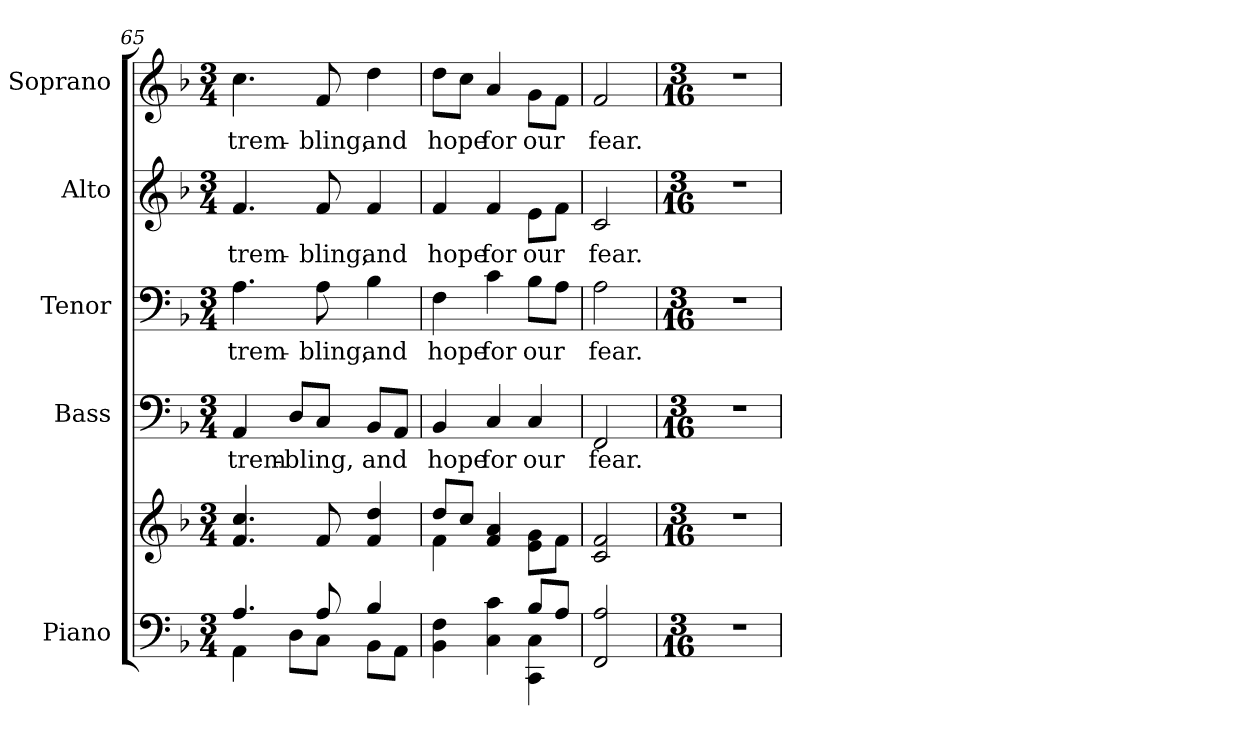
**kern	**kern	**kern	**text	**kern	**text	**kern	**text	**kern	**text
*part5	*part5	*part4	*part4	*part3	*part3	*part2	*part2	*part1	*part1
*staff6	*staff5	*staff4	*staff4	*staff3	*staff3	*staff2	*staff2	*staff1	*staff1
*I"Piano	*	*I"Bass	*	*I"Tenor	*	*I"Alto	*	*I"Soprano	*
*I'Pno.	*	*I'B.	*	*I'T.	*	*I'A.	*	*I'S.	*
!!LO:PB:g=z
*clefF4	*clefG2	*clefF4	*	*clefF4	*	*clefG2	*	*clefG2	*
*k[b-]	*k[b-]	*k[b-]	*	*k[b-]	*	*k[b-]	*	*k[b-]	*
*F:	*F:	*F:	*	*F:	*	*F:	*	*F:	*
*M3/4	*M3/4	*M3/4	*	*M3/4	*	*M3/4	*	*M3/4	*
=65	=65	=65	=65	=65	=65	=65	=65	=65	=65
*^	*	*	*	*	*	*	*	*	*
!	!	!	!	!LO:LY:b:color=#000000	!	!	!	!	!	!
!	!	!	!	!	!	!LO:LY:b:color=#000000	!	!	!	!
!	!	!	!	!	!	!	!	!LO:LY:b:color=#000000	!	!
!	!	!	!	!	!	!	!	!	!	!LO:LY:b:color=#000000
4.Ai/	4AAi\	4.fi/ 4.cci	4AAi/	trem-	4.Ai\	trem-	4.fi/	trem-	4.cci\	trem-
!	!	!	!	!LO:LY:b:color=#000000	!	!	!	!	!	!
.	8Di\L	.	8Di/L	-bling,	.	.	.	.	.	.
!	!	!	!	!	!	!LO:LY:b:color=#000000	!	!	!	!
!	!	!	!	!	!	!	!	!LO:LY:b:color=#000000	!	!
!	!	!	!	!	!	!	!	!	!	!LO:LY:b:color=#000000
8Ai/	8Ci\J	8fi/	8Ci/J	.	8Ai\	-bling,	8fi/	-bling,	8fi/	-bling,
!	!	!	!	!LO:LY:b:color=#000000	!	!	!	!	!	!
!	!	!	!	!	!	!LO:LY:b:color=#000000	!	!	!	!
!	!	!	!	!	!	!	!	!LO:LY:b:color=#000000	!	!
!	!	!	!	!	!	!	!	!	!	!LO:LY:b:color=#000000
4B-i/	8BB-i\L	4fi/ 4ddi	8BB-i/L	and	4B-i\	and	4fi/	and	4ddi\	and
.	8AAi\J	.	8AAi/J	.	.	.	.	.	.	.
=66	=66	=66	=66	=66	=66	=66	=66	=66	=66	=66
*	*	*^	*	*	*	*	*	*	*	*
!	!	!	!	!	!LO:LY:b:color=#000000	!	!	!	!	!	!
!	!	!	!	!	!	!	!LO:LY:b:color=#000000	!	!	!	!
!	!	!	!	!	!	!	!	!	!LO:LY:b:color=#000000	!	!
!	!	!	!	!	!	!	!	!	!	!	!LO:LY:b:color=#000000
4BB-i\ 4Fi	2ryy	8ddi/L	4fi\	4BB-i/	hope	4Fi\	hope	4fi/	hope	8ddi\L	hope
.	.	8cci/J	.	.	.	.	.	.	.	8cci\J	.
!	!	!	!	!	!LO:LY:b:color=#000000	!	!	!	!	!	!
!	!	!	!	!	!	!	!LO:LY:b:color=#000000	!	!	!	!
!	!	!	!	!	!	!	!	!	!LO:LY:b:color=#000000	!	!
!	!	!	!	!	!	!	!	!	!	!	!LO:LY:b:color=#000000
4Ci\ 4ci	.	4fi/ 4ai	4ryy	4Ci/	for	4ci\	for	4fi/	for	4ai/	for
!	!	!	!	!	!LO:LY:b:color=#000000	!	!	!	!	!	!
!	!	!	!	!	!	!	!LO:LY:b:color=#000000	!	!	!	!
!	!	!	!	!	!	!	!	!	!LO:LY:b:color=#000000	!	!
!	!	!	!	!	!	!	!	!	!	!	!LO:LY:b:color=#000000
8B-i/L	4CCi\ 4Ci	8ei\ 8giL	4ryy	4Ci/	our	8B-i\L	our	8ei\L	our	8gi\L	our
8Ai/J	.	8fi\J	.	.	.	8Ai\J	.	8fi\J	.	8fi\J	.
*v	*v	*	*	*	*	*	*	*	*	*	*
*	*v	*v	*	*	*	*	*	*	*	*
=67	=67	=67	=67	=67	=67	=67	=67	=67	=67
!	!	!	!LO:LY:b:color=#000000	!	!	!	!	!	!
!	!	!	!	!	!LO:LY:b:color=#000000	!	!	!	!
!	!	!	!	!	!	!	!LO:LY:b:color=#000000	!	!
!	!	!	!	!	!	!	!	!	!LO:LY:b:color=#000000
2FFi/ 2Ai	2ci/ 2fi	2FFi/	fear.	2Ai\	fear.	2ci/	fear.	2fi/	fear.
!!LO:PB:g=z
=68	=68	=68	=68	=68	=68	=68	=68	=68	=68
*M3/16	*M3/16	*M3/16	*	*M3/16	*	*M3/16	*	*M3/16	*
!LO:N:vis=1	!LO:N:vis=1	!LO:N:vis=1	!	!LO:N:vis=1	!	!LO:N:vis=1	!	!LO:N:vis=1	!
8.r	8.r	8.r	.	8.r	.	8.r	.	8.r	.
=	=	=	=	=	=	=	=	=	=
*-	*-	*-	*-	*-	*-	*-	*-	*-	*-
